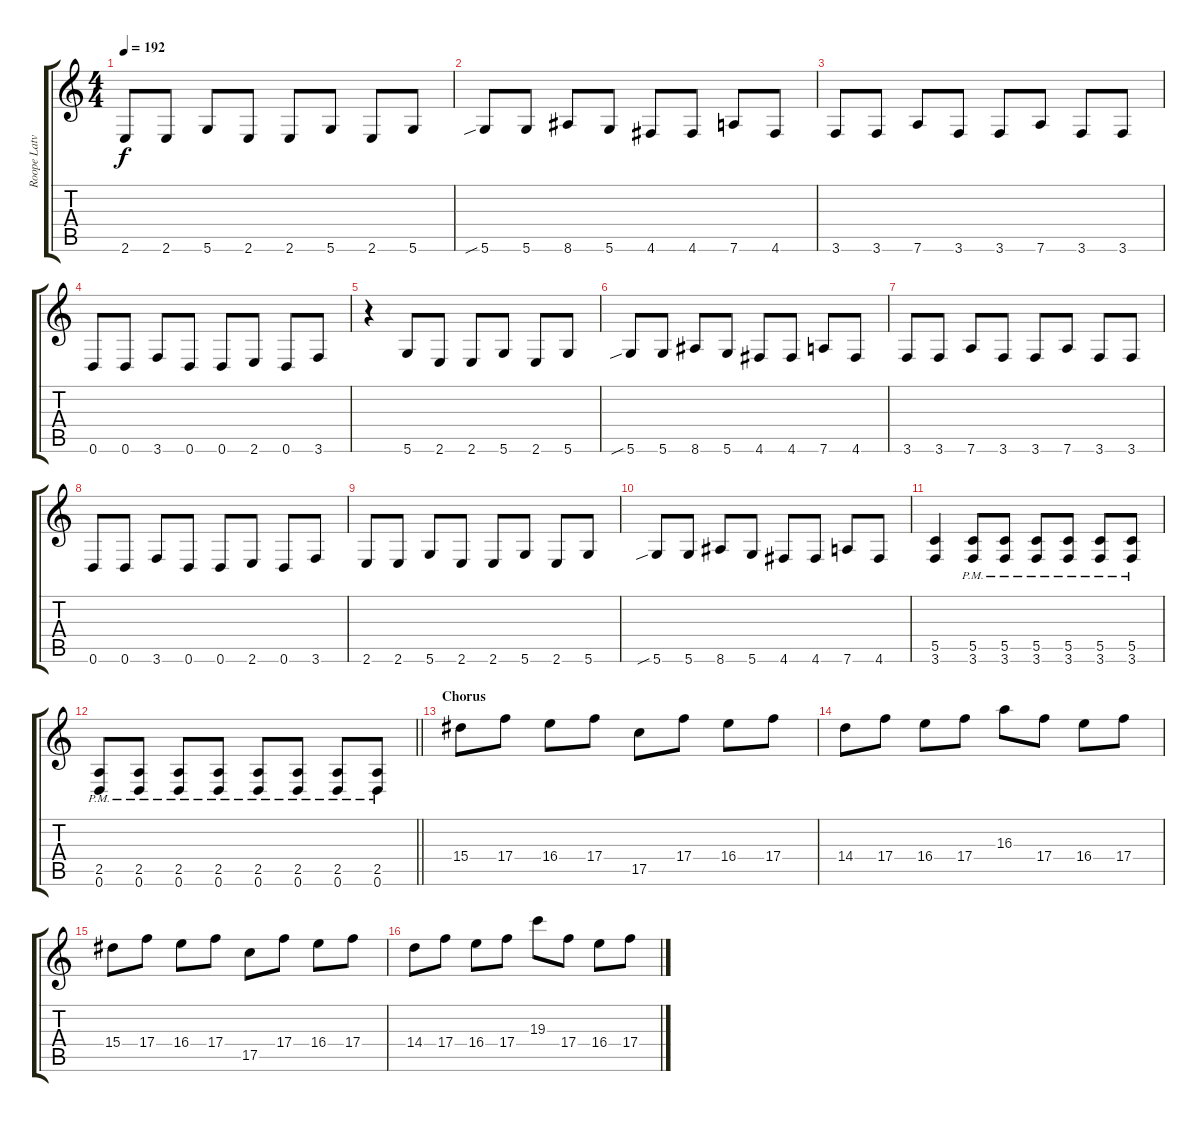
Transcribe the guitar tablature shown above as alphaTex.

\track ("Roope Latvala" "Roope Latv") {instrument distortionguitar}
\staff {score tabs}
\tuning (D4 A3 F3 C3 G2 D2) {hide}
\ts (4 4)
\tempo 192
\clef g2
\ks c
2.6.8{dy f} 2.6.8 5.6.8 2.6.8 2.6.8 5.6.8 2.6.8 5.6.8 |
5.6{sib}.8 5.6.8 8.6.8 5.6.8 4.6.8 4.6.8 7.6.8 4.6.8 |
3.6.8 3.6.8 7.6.8 3.6.8 3.6.8 7.6.8 3.6.8 3.6.8 |
0.6.8 0.6.8 3.6.8 0.6.8 0.6.8 2.6.8 0.6.8 3.6.8 |
r.4 5.6.8 2.6.8 2.6.8 5.6.8 2.6.8 5.6.8 |
5.6{sib}.8 5.6.8 8.6.8 5.6.8 4.6.8 4.6.8 7.6.8 4.6.8 |
3.6.8 3.6.8 7.6.8 3.6.8 3.6.8 7.6.8 3.6.8 3.6.8 |
0.6.8 0.6.8 3.6.8 0.6.8 0.6.8 2.6.8 0.6.8 3.6.8 |
2.6.8 2.6.8 5.6.8 2.6.8 2.6.8 5.6.8 2.6.8 5.6.8 |
5.6{sib}.8 5.6.8 8.6.8 5.6.8 4.6.8 4.6.8 7.6.8 4.6.8 |
(5.5 3.6).4 (5.5{pm} 3.6{pm}).8 (5.5{pm} 3.6{pm}).8 (5.5{pm} 3.6{pm}).8 (5.5{pm} 3.6{pm}).8 (5.5{pm} 3.6{pm}).8 (5.5{pm} 3.6{pm}).8 |
\barLineRight lightlight
(2.5{pm} 0.6{pm}).8 (2.5{pm} 0.6{pm}).8 (2.5{pm} 0.6{pm}).8 (2.5{pm} 0.6{pm}).8 (2.5{pm} 0.6{pm}).8 (2.5{pm} 0.6{pm}).8 (2.5{pm} 0.6{pm}).8 (2.5{pm} 0.6{pm}).8 |
\section ("" "Chorus")
15.4.8 17.4.8 16.4.8 17.4.8 17.5.8 17.4.8 16.4.8 17.4.8 |
14.4.8 17.4.8 16.4.8 17.4.8 16.3.8 17.4.8 16.4.8 17.4.8 |
15.4.8 17.4.8 16.4.8 17.4.8 17.5.8 17.4.8 16.4.8 17.4.8 |
14.4.8 17.4.8 16.4.8 17.4.8 19.3.8 17.4.8 16.4.8 17.4.8
